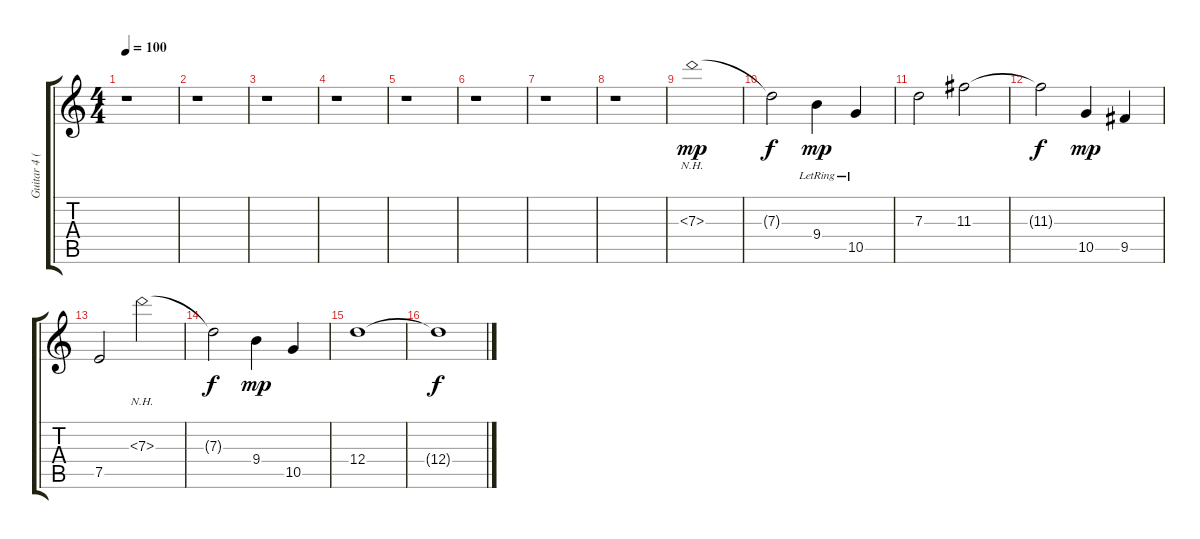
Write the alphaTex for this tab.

\track ("Guitar 4 (Solo)" "Guitar 4 (") {instrument distortionguitar}
\staff {score tabs}
\tuning (E4 B3 G3 D3 A2 E2) {hide}
\ts (4 4)
\tempo 100
\clef g2
\ks c
r.1{dy mp} |
r.1 |
r.1 |
r.1 |
r.1 |
r.1 |
r.1 |
r.1 |
7.3{nh}.1 |
7.3{t}.2{dy f} 9.4{lr}.4{dy mp} 10.5{lr}.4 |
7.3.2 11.3.2 |
11.3{t}.2{dy f} 10.5.4{dy mp} 9.5.4 |
7.5.2 7.3{nh}.2 |
7.3{t}.2{dy f} 9.4.4{dy mp} 10.5.4 |
12.4.1 |
12.4{t}.1{dy f}
